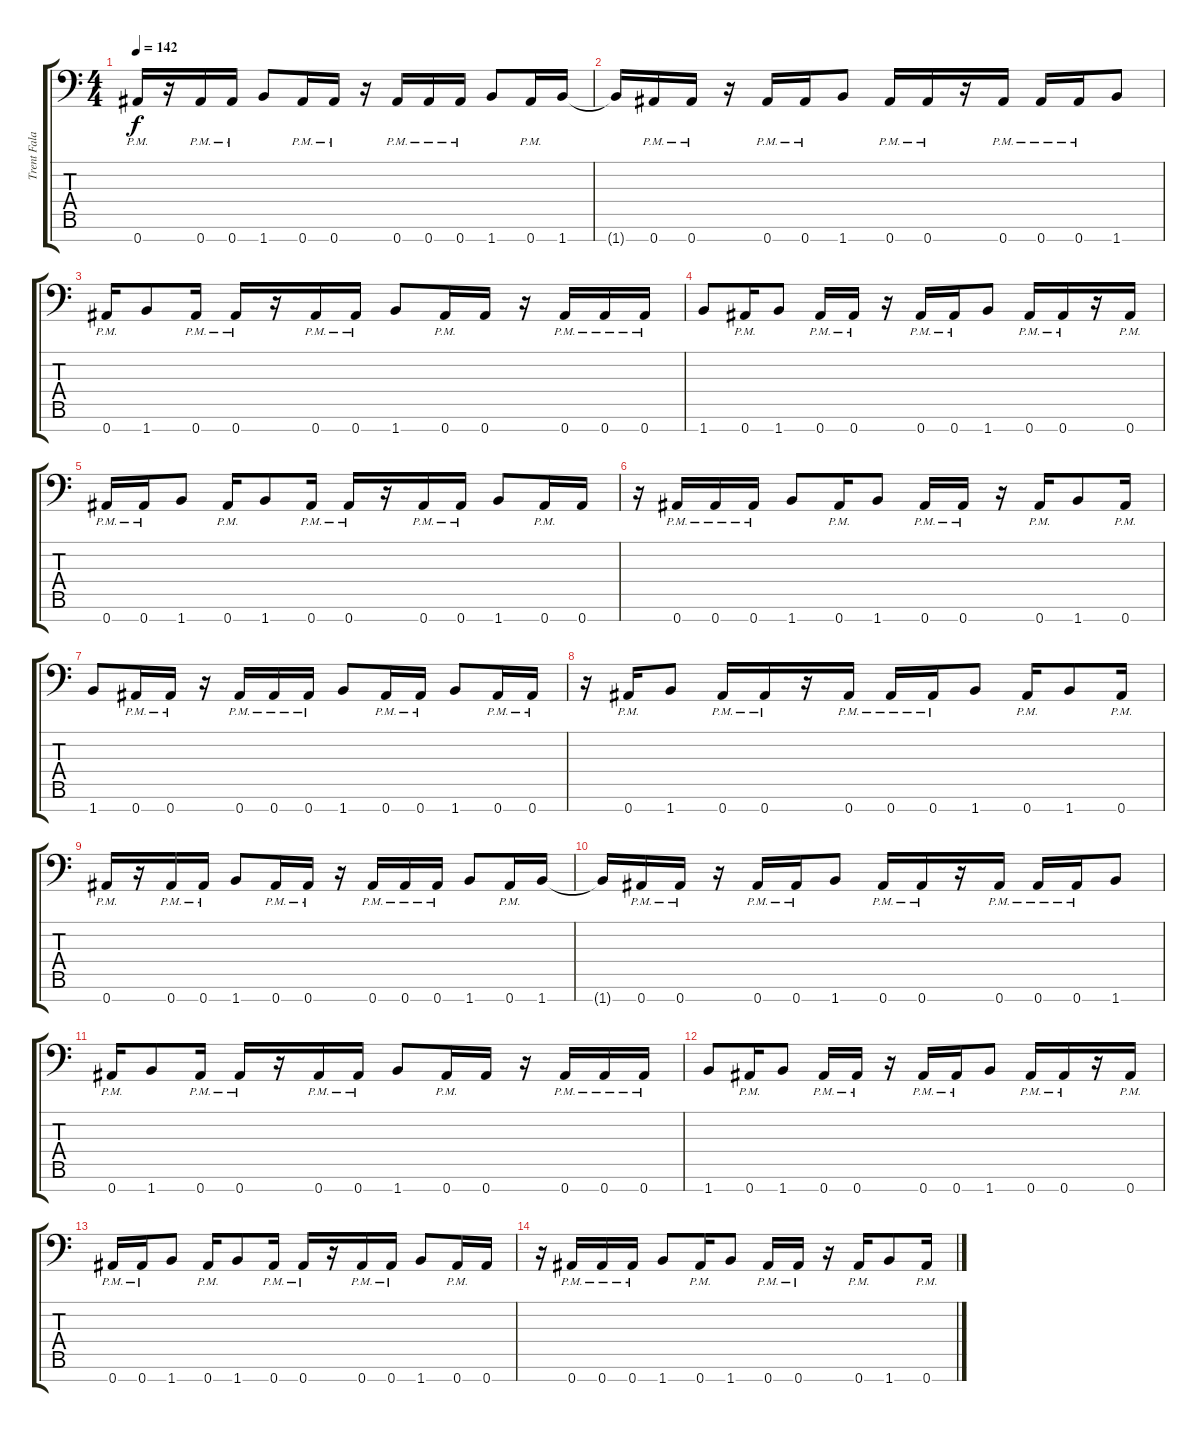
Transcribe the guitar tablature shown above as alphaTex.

\track ("Trent Falafel" "Trent Fala") {instrument distortionguitar}
\staff {score tabs}
\tuning (Eb4 Bb3 Gb3 Db3 Ab2 Eb2 Bb1) {hide}
\ts (4 4)
\tempo 142
\clef f4
\ks c
0.7{pm}.16{dy f} r.16 0.7{pm}.16 0.7{pm}.16 1.7.8 0.7{pm}.16 0.7{pm}.16 r.16 0.7{pm}.16 0.7{pm}.16 0.7{pm}.16 1.7.8 0.7{pm}.16 1.7.16 |
1.7{t}.16 0.7{pm}.16 0.7{pm}.16 r.16 0.7{pm}.16 0.7{pm}.16 1.7.8 0.7{pm}.16 0.7{pm}.16 r.16 0.7{pm}.16 0.7{pm}.16 0.7{pm}.16 1.7.8 |
0.7{pm}.16 1.7.8 0.7{pm}.16 0.7{pm}.16 r.16 0.7{pm}.16 0.7{pm}.16 1.7.8 0.7{pm}.16 0.7.16 r.16 0.7{pm}.16 0.7{pm}.16 0.7{pm}.16 |
1.7.8 0.7{pm}.16 1.7.8 0.7{pm}.16 0.7{pm}.16 r.16 0.7{pm}.16 0.7{pm}.16 1.7.8 0.7{pm}.16 0.7{pm}.16 r.16 0.7{pm}.16 |
0.7{pm}.16 0.7{pm}.16 1.7.8 0.7{pm}.16 1.7.8 0.7{pm}.16 0.7{pm}.16 r.16 0.7{pm}.16 0.7{pm}.16 1.7.8 0.7{pm}.16 0.7.16 |
r.16 0.7{pm}.16 0.7{pm}.16 0.7{pm}.16 1.7.8 0.7{pm}.16 1.7.8 0.7{pm}.16 0.7{pm}.16 r.16 0.7{pm}.16 1.7.8 0.7{pm}.16 |
1.7.8 0.7{pm}.16 0.7{pm}.16 r.16 0.7{pm}.16 0.7{pm}.16 0.7{pm}.16 1.7.8 0.7{pm}.16 0.7{pm}.16 1.7.8 0.7{pm}.16 0.7{pm}.16 |
r.16 0.7{pm}.16 1.7.8 0.7{pm}.16 0.7{pm}.16 r.16 0.7{pm}.16 0.7{pm}.16 0.7{pm}.16 1.7.8 0.7{pm}.16 1.7.8 0.7{pm}.16 |
0.7{pm}.16 r.16 0.7{pm}.16 0.7{pm}.16 1.7.8 0.7{pm}.16 0.7{pm}.16 r.16 0.7{pm}.16 0.7{pm}.16 0.7{pm}.16 1.7.8 0.7{pm}.16 1.7.16 |
1.7{t}.16 0.7{pm}.16 0.7{pm}.16 r.16 0.7{pm}.16 0.7{pm}.16 1.7.8 0.7{pm}.16 0.7{pm}.16 r.16 0.7{pm}.16 0.7{pm}.16 0.7{pm}.16 1.7.8 |
0.7{pm}.16 1.7.8 0.7{pm}.16 0.7{pm}.16 r.16 0.7{pm}.16 0.7{pm}.16 1.7.8 0.7{pm}.16 0.7.16 r.16 0.7{pm}.16 0.7{pm}.16 0.7{pm}.16 |
1.7.8 0.7{pm}.16 1.7.8 0.7{pm}.16 0.7{pm}.16 r.16 0.7{pm}.16 0.7{pm}.16 1.7.8 0.7{pm}.16 0.7{pm}.16 r.16 0.7{pm}.16 |
0.7{pm}.16 0.7{pm}.16 1.7.8 0.7{pm}.16 1.7.8 0.7{pm}.16 0.7{pm}.16 r.16 0.7{pm}.16 0.7{pm}.16 1.7.8 0.7{pm}.16 0.7.16 |
r.16 0.7{pm}.16 0.7{pm}.16 0.7{pm}.16 1.7.8 0.7{pm}.16 1.7.8 0.7{pm}.16 0.7{pm}.16 r.16 0.7{pm}.16 1.7.8 0.7{pm}.16
